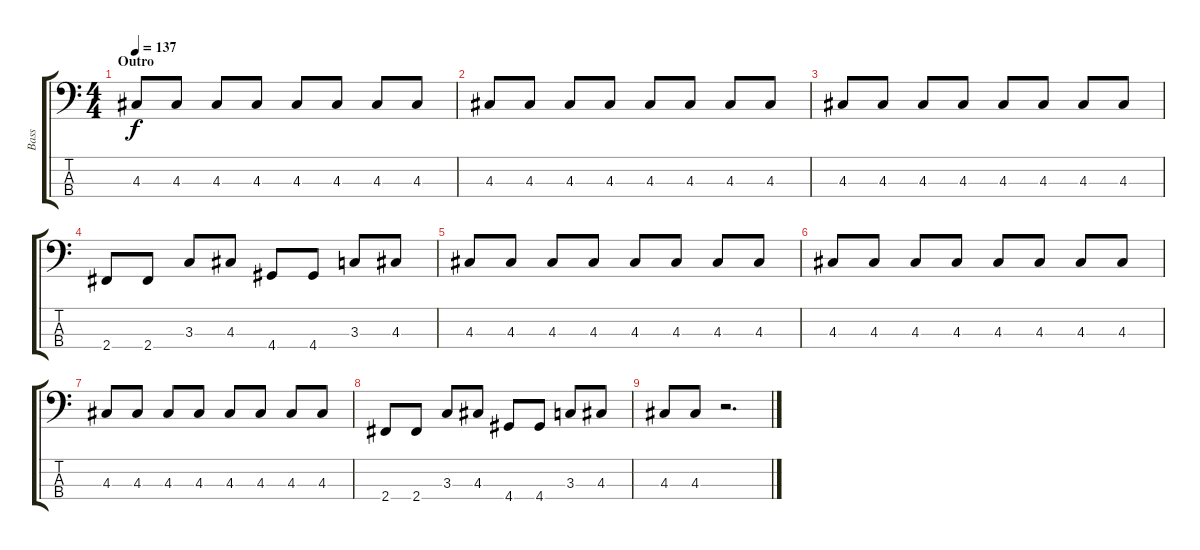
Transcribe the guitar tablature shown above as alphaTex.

\track ("Bass" "Bass") {instrument electricbasspick}
\staff {score tabs}
\tuning (G2 D2 A1 E1) {hide}
\ts (4 4)
\section ("" "Outro")
\tempo 137
\clef f4
\ks c
4.3.8{dy f} 4.3.8 4.3.8 4.3.8 4.3.8 4.3.8 4.3.8 4.3.8 |
4.3.8 4.3.8 4.3.8 4.3.8 4.3.8 4.3.8 4.3.8 4.3.8 |
4.3.8 4.3.8 4.3.8 4.3.8 4.3.8 4.3.8 4.3.8 4.3.8 |
2.4.8 2.4.8 3.3.8 4.3.8 4.4.8 4.4.8 3.3.8 4.3.8 |
4.3.8 4.3.8 4.3.8 4.3.8 4.3.8 4.3.8 4.3.8 4.3.8 |
4.3.8 4.3.8 4.3.8 4.3.8 4.3.8 4.3.8 4.3.8 4.3.8 |
4.3.8 4.3.8 4.3.8 4.3.8 4.3.8 4.3.8 4.3.8 4.3.8 |
2.4.8 2.4.8 3.3.8 4.3.8 4.4.8 4.4.8 3.3.8 4.3.8 |
4.3.8 4.3.8 r.2{d}
